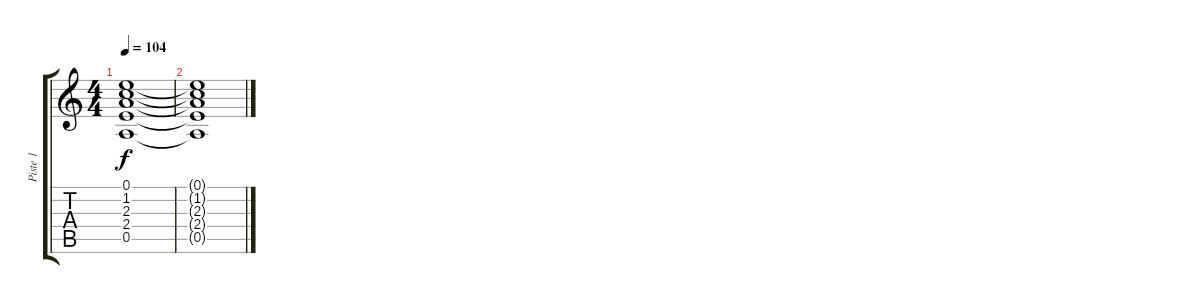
\track ("Piste 1" "Piste 1") {instrument acousticguitarsteel}
\staff {score tabs}
\tuning (E4 B3 G3 D3 A2 E2) {hide}
\ts (4 4)
\tempo 104
\clef g2
\ks c
(0.1 1.2 2.3 2.4 0.5).1{dy f} |
(0.1{t} 1.2{t} 2.3{t} 2.4{t} 0.5{t}).1
